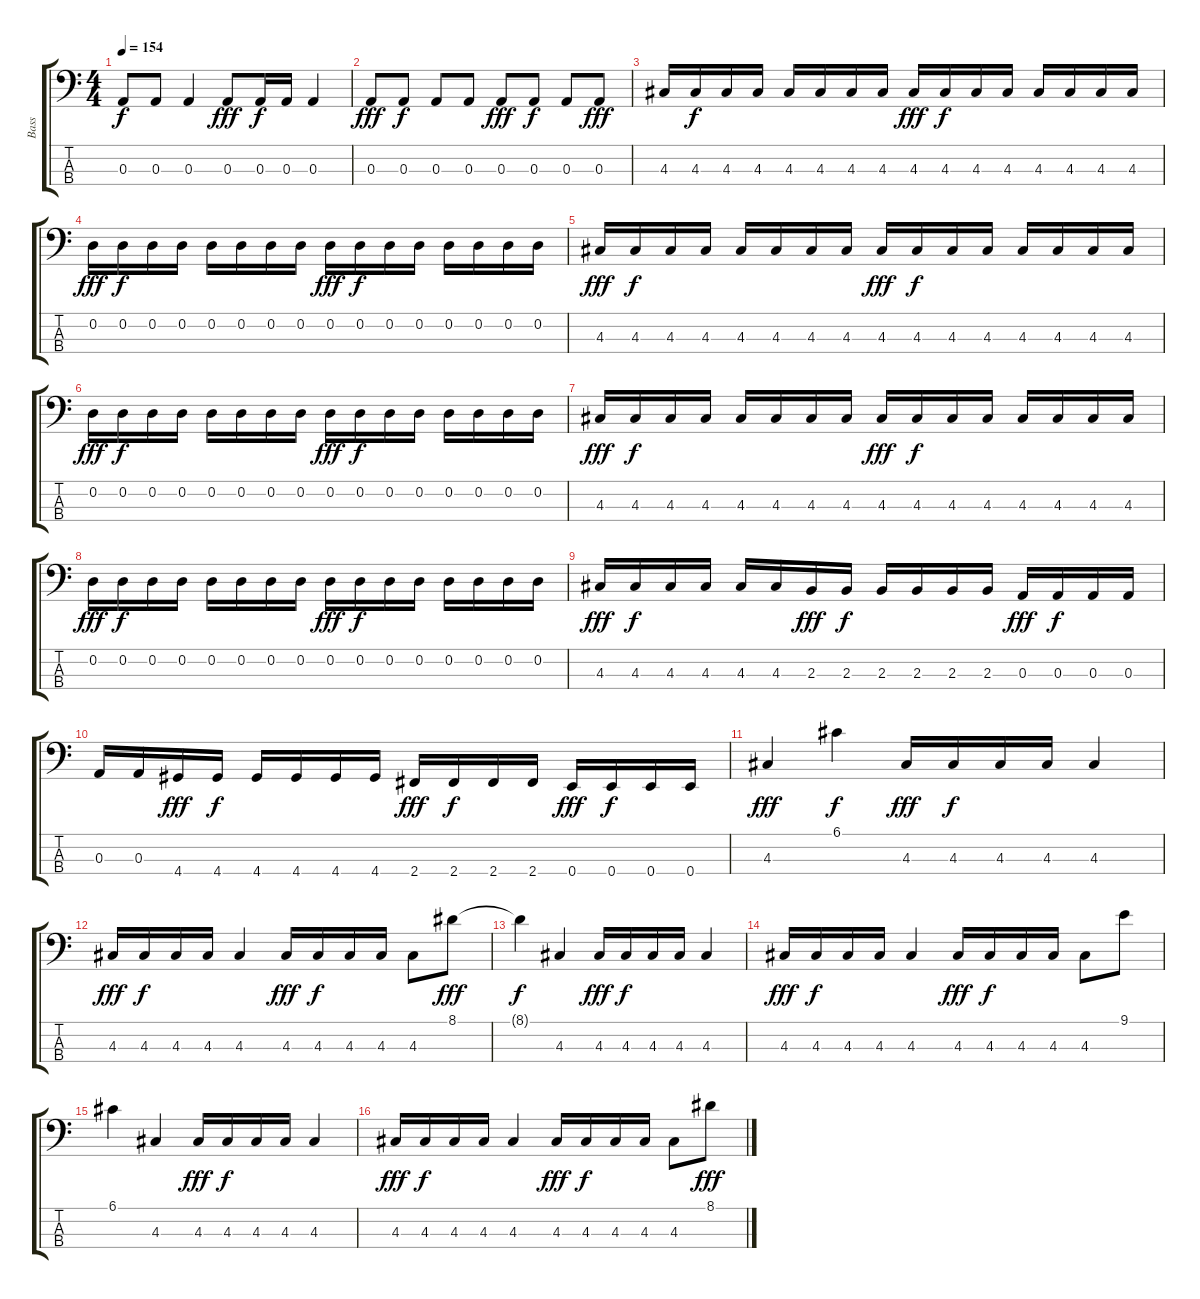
\track ("Bass" "Bass") {instrument slapbass1}
\staff {score tabs}
\tuning (G2 D2 A1 E1) {hide}
\ts (4 4)
\tempo 154
\clef f4
\ks c
0.3{t}.8{dy f} 0.3.8 0.3.4 0.3.8{dy fff} 0.3.16{dy f} 0.3.16 0.3.4 |
0.3.8{dy fff} 0.3.8{dy f} 0.3.8 0.3.8 0.3.8{dy fff} 0.3.8{dy f} 0.3.8 0.3.8{dy fff} |
4.3.16 4.3.16{dy f} 4.3.16 4.3.16 4.3.16 4.3.16 4.3.16 4.3.16 4.3.16{dy fff} 4.3.16{dy f} 4.3.16 4.3.16 4.3.16 4.3.16 4.3.16 4.3.16 |
0.2.16{dy fff} 0.2.16{dy f} 0.2.16 0.2.16 0.2.16 0.2.16 0.2.16 0.2.16 0.2.16{dy fff} 0.2.16{dy f} 0.2.16 0.2.16 0.2.16 0.2.16 0.2.16 0.2.16 |
4.3.16{dy fff} 4.3.16{dy f} 4.3.16 4.3.16 4.3.16 4.3.16 4.3.16 4.3.16 4.3.16{dy fff} 4.3.16{dy f} 4.3.16 4.3.16 4.3.16 4.3.16 4.3.16 4.3.16 |
0.2.16{dy fff} 0.2.16{dy f} 0.2.16 0.2.16 0.2.16 0.2.16 0.2.16 0.2.16 0.2.16{dy fff} 0.2.16{dy f} 0.2.16 0.2.16 0.2.16 0.2.16 0.2.16 0.2.16 |
4.3.16{dy fff} 4.3.16{dy f} 4.3.16 4.3.16 4.3.16 4.3.16 4.3.16 4.3.16 4.3.16{dy fff} 4.3.16{dy f} 4.3.16 4.3.16 4.3.16 4.3.16 4.3.16 4.3.16 |
0.2.16{dy fff} 0.2.16{dy f} 0.2.16 0.2.16 0.2.16 0.2.16 0.2.16 0.2.16 0.2.16{dy fff} 0.2.16{dy f} 0.2.16 0.2.16 0.2.16 0.2.16 0.2.16 0.2.16 |
4.3.16{dy fff} 4.3.16{dy f} 4.3.16 4.3.16 4.3.16 4.3.16 2.3.16{dy fff} 2.3.16{dy f} 2.3.16 2.3.16 2.3.16 2.3.16 0.3.16{dy fff} 0.3.16{dy f} 0.3.16 0.3.16 |
0.3.16 0.3.16 4.4.16{dy fff} 4.4.16{dy f} 4.4.16 4.4.16 4.4.16 4.4.16 2.4.16{dy fff} 2.4.16{dy f} 2.4.16 2.4.16 0.4.16{dy fff} 0.4.16{dy f} 0.4.16 0.4.16 |
4.3.4{dy fff} 6.1.4{dy f} 4.3.16{dy fff} 4.3.16{dy f} 4.3.16 4.3.16 4.3.4 |
4.3.16{dy fff} 4.3.16{dy f} 4.3.16 4.3.16 4.3.4 4.3.16{dy fff} 4.3.16{dy f} 4.3.16 4.3.16 4.3.8 8.1.8{dy fff} |
8.1{t}.4{dy f} 4.3.4 4.3.16{dy fff} 4.3.16{dy f} 4.3.16 4.3.16 4.3.4 |
4.3.16{dy fff} 4.3.16{dy f} 4.3.16 4.3.16 4.3.4 4.3.16{dy fff} 4.3.16{dy f} 4.3.16 4.3.16 4.3.8 9.1.8 |
6.1.4 4.3.4 4.3.16{dy fff} 4.3.16{dy f} 4.3.16 4.3.16 4.3.4 |
4.3.16{dy fff} 4.3.16{dy f} 4.3.16 4.3.16 4.3.4 4.3.16{dy fff} 4.3.16{dy f} 4.3.16 4.3.16 4.3.8 8.1.8{dy fff}
